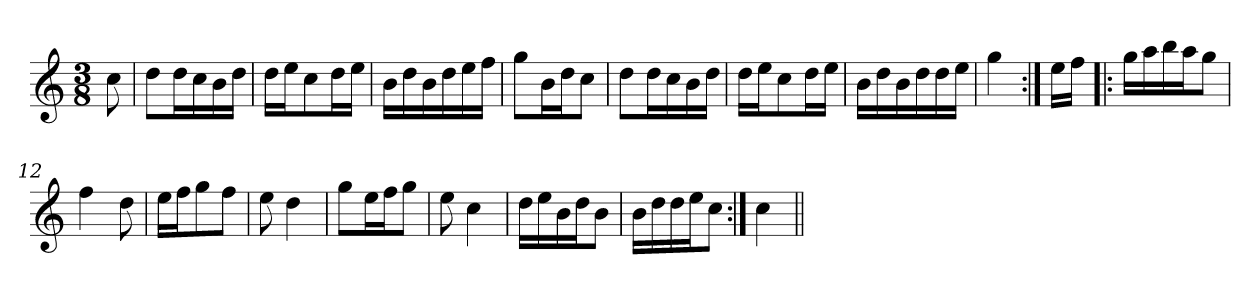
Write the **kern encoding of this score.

**kern
*part1
*staff1
*clefG2
*k[]
*M3/8
=1
8cc\
=2
8dd\L
16dd\L
16cc\
16b\
16dd\JJ
=3
16dd\LL
16ee\J
8cc\
16dd\L
16ee\JJ
=4
16b\LL
16dd\
16b\
16dd\
16ee\
16ff\JJ
=5
8gg\L
16b\L
16dd\J
8cc\J
=6
8dd\L
16dd\L
16cc\
16b\
16dd\JJ
=7
16dd\LL
16ee\J
8cc\
16dd\L
16ee\JJ
=8
16b\LL
16dd\
16b\
16dd\
16dd\
16ee\JJ
=9
4gg\
=10:|!
16ee\LL
16ff\JJ
!!LO:LB:g=z
=11!|:
16gg\LL
16aa\
16bb\
16aa\J
8gg\J
=12
4ff\
8dd\
=13
16ee\LL
16ff\J
8gg\
8ff\J
=14
8ee\
4dd\
=15
8gg\L
16ee\L
16ff\J
8gg\J
=16
8ee\
4cc\
=17
16dd\LL
16ee\
16b\
16dd\J
8b\J
=18
16b\LL
16dd\
16dd\
16ee\J
8cc\J
=19:|!
4cc\
=||
*-
